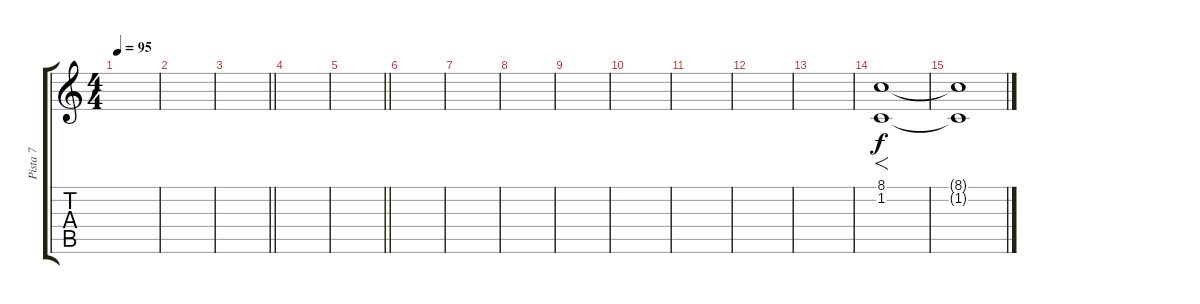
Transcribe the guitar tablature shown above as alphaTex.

\track ("Pista 7" "Pista 7") {instrument pad5bowed}
\staff {score tabs}
\tuning (E4 B3 G3 D3 A2 E2) {hide}
\ts (4 4)
\tempo 95
\clef g2
\ks c
|
|
\barLineRight lightlight
|
|
\barLineRight lightlight
|
\section ("" "")
|
|
|
|
|
|
|
|
(8.1 1.2).1{f} |
(8.1{t} 1.2{t}).1
